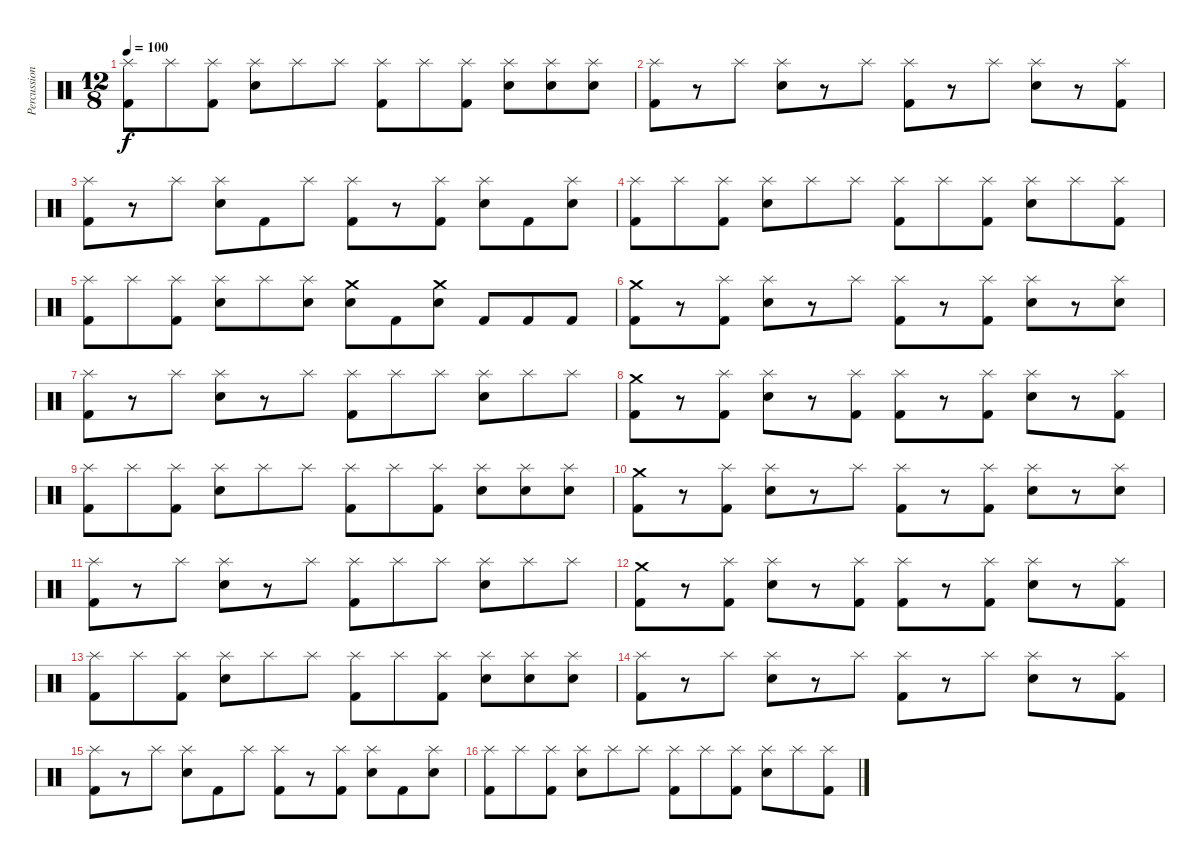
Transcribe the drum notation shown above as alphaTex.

\track ("Percussions" "Percussion") {instrument percussion}
\staff {score}
\articulation defaults
\ts (12 8)
\tempo 100
\clef neutral
\ks c
("Splash (hit)" "Kick (hit) 2").8{dy f} "Splash (hit)".8 ("Splash (hit)" "Kick (hit) 2").8 ("Splash (hit)" "Electric Snare (hit)").8 "Splash (hit)".8 "Splash (hit)".8 ("Splash (hit)" "Kick (hit) 2").8 "Splash (hit)".8 ("Splash (hit)" "Kick (hit) 2").8 ("Splash (hit)" "Electric Snare (hit)").8 ("Splash (hit)" "Electric Snare (hit)").8 ("Splash (hit)" "Electric Snare (hit)").8 |
("Splash (hit)" "Kick (hit) 2").8 r.8 "Splash (hit)".8 ("Splash (hit)" "Electric Snare (hit)").8 r.8 "Splash (hit)".8 ("Splash (hit)" "Kick (hit) 2").8 r.8 "Splash (hit)".8 ("Splash (hit)" "Electric Snare (hit)").8 r.8 ("Splash (hit)" "Kick (hit) 2").8 |
("Splash (hit)" "Kick (hit) 2").8 r.8 "Splash (hit)".8 ("Splash (hit)" "Electric Snare (hit)").8 "Kick (hit) 2".8 "Splash (hit)".8 ("Splash (hit)" "Kick (hit) 2").8 r.8 ("Splash (hit)" "Kick (hit) 2").8 ("Splash (hit)" "Electric Snare (hit)").8 "Kick (hit) 2".8 ("Splash (hit)" "Electric Snare (hit)").8 |
("Splash (hit)" "Kick (hit) 2").8 "Splash (hit)".8 ("Splash (hit)" "Kick (hit) 2").8 ("Splash (hit)" "Electric Snare (hit)").8 "Splash (hit)".8 "Splash (hit)".8 ("Splash (hit)" "Kick (hit) 2").8 "Splash (hit)".8 ("Splash (hit)" "Kick (hit) 2").8 ("Splash (hit)" "Electric Snare (hit)").8 "Splash (hit)".8 ("Splash (hit)" "Kick (hit) 2").8 |
("Splash (hit)" "Kick (hit) 2").8 "Splash (hit)".8 ("Splash (hit)" "Kick (hit) 2").8 ("Splash (hit)" "Electric Snare (hit)").8 "Splash (hit)".8 ("Splash (hit)" "Electric Snare (hit)").8 ("Crash medium (hit)" "Electric Snare (hit)").8 "Kick (hit) 2".8 ("Crash medium (hit)" "Electric Snare (hit)").8 "Kick (hit) 2".8 "Kick (hit) 2".8 "Kick (hit) 2".8 |
("Crash medium (hit)" "Kick (hit) 2").8 r.8 ("Splash (hit)" "Kick (hit) 2").8 ("Splash (hit)" "Electric Snare (hit)").8 r.8 "Splash (hit)".8 ("Splash (hit)" "Kick (hit) 2").8 r.8 ("Splash (hit)" "Kick (hit) 2").8 ("Splash (hit)" "Electric Snare (hit)").8 r.8 ("Splash (hit)" "Electric Snare (hit)").8 |
("Splash (hit)" "Kick (hit) 2").8 r.8 "Splash (hit)".8 ("Splash (hit)" "Electric Snare (hit)").8 r.8 "Splash (hit)".8 ("Splash (hit)" "Kick (hit) 2").8 "Splash (hit)".8 "Splash (hit)".8 ("Splash (hit)" "Electric Snare (hit)").8 "Splash (hit)".8 "Splash (hit)".8 |
("Crash medium (hit)" "Kick (hit) 2").8 r.8 ("Splash (hit)" "Kick (hit) 2").8 ("Splash (hit)" "Electric Snare (hit)").8 r.8 ("Splash (hit)" "Kick (hit) 2").8 ("Splash (hit)" "Kick (hit) 2").8 r.8 ("Splash (hit)" "Kick (hit) 2").8 ("Splash (hit)" "Electric Snare (hit)").8 r.8 ("Splash (hit)" "Kick (hit) 2").8 |
("Splash (hit)" "Kick (hit) 2").8 "Splash (hit)".8 ("Splash (hit)" "Kick (hit) 2").8 ("Splash (hit)" "Electric Snare (hit)").8 "Splash (hit)".8 "Splash (hit)".8 ("Splash (hit)" "Kick (hit) 2").8 "Splash (hit)".8 ("Splash (hit)" "Kick (hit) 2").8 ("Splash (hit)" "Electric Snare (hit)").8 ("Splash (hit)" "Electric Snare (hit)").8 ("Splash (hit)" "Electric Snare (hit)").8 |
("Crash medium (hit)" "Kick (hit) 2").8 r.8 ("Splash (hit)" "Kick (hit) 2").8 ("Splash (hit)" "Electric Snare (hit)").8 r.8 "Splash (hit)".8 ("Splash (hit)" "Kick (hit) 2").8 r.8 ("Splash (hit)" "Kick (hit) 2").8 ("Splash (hit)" "Electric Snare (hit)").8 r.8 ("Splash (hit)" "Electric Snare (hit)").8 |
("Splash (hit)" "Kick (hit) 2").8 r.8 "Splash (hit)".8 ("Splash (hit)" "Electric Snare (hit)").8 r.8 "Splash (hit)".8 ("Splash (hit)" "Kick (hit) 2").8 "Splash (hit)".8 "Splash (hit)".8 ("Splash (hit)" "Electric Snare (hit)").8 "Splash (hit)".8 "Splash (hit)".8 |
("Crash medium (hit)" "Kick (hit) 2").8 r.8 ("Splash (hit)" "Kick (hit) 2").8 ("Splash (hit)" "Electric Snare (hit)").8 r.8 ("Splash (hit)" "Kick (hit) 2").8 ("Splash (hit)" "Kick (hit) 2").8 r.8 ("Splash (hit)" "Kick (hit) 2").8 ("Splash (hit)" "Electric Snare (hit)").8 r.8 ("Splash (hit)" "Kick (hit) 2").8 |
("Splash (hit)" "Kick (hit) 2").8 "Splash (hit)".8 ("Splash (hit)" "Kick (hit) 2").8 ("Splash (hit)" "Electric Snare (hit)").8 "Splash (hit)".8 "Splash (hit)".8 ("Splash (hit)" "Kick (hit) 2").8 "Splash (hit)".8 ("Splash (hit)" "Kick (hit) 2").8 ("Splash (hit)" "Electric Snare (hit)").8 ("Splash (hit)" "Electric Snare (hit)").8 ("Splash (hit)" "Electric Snare (hit)").8 |
("Splash (hit)" "Kick (hit) 2").8 r.8 "Splash (hit)".8 ("Splash (hit)" "Electric Snare (hit)").8 r.8 "Splash (hit)".8 ("Splash (hit)" "Kick (hit) 2").8 r.8 "Splash (hit)".8 ("Splash (hit)" "Electric Snare (hit)").8 r.8 ("Splash (hit)" "Kick (hit) 2").8 |
("Splash (hit)" "Kick (hit) 2").8 r.8 "Splash (hit)".8 ("Splash (hit)" "Electric Snare (hit)").8 "Kick (hit) 2".8 "Splash (hit)".8 ("Splash (hit)" "Kick (hit) 2").8 r.8 ("Splash (hit)" "Kick (hit) 2").8 ("Splash (hit)" "Electric Snare (hit)").8 "Kick (hit) 2".8 ("Splash (hit)" "Electric Snare (hit)").8 |
("Splash (hit)" "Kick (hit) 2").8 "Splash (hit)".8 ("Splash (hit)" "Kick (hit) 2").8 ("Splash (hit)" "Electric Snare (hit)").8 "Splash (hit)".8 "Splash (hit)".8 ("Splash (hit)" "Kick (hit) 2").8 "Splash (hit)".8 ("Splash (hit)" "Kick (hit) 2").8 ("Splash (hit)" "Electric Snare (hit)").8 "Splash (hit)".8 ("Splash (hit)" "Kick (hit) 2").8
